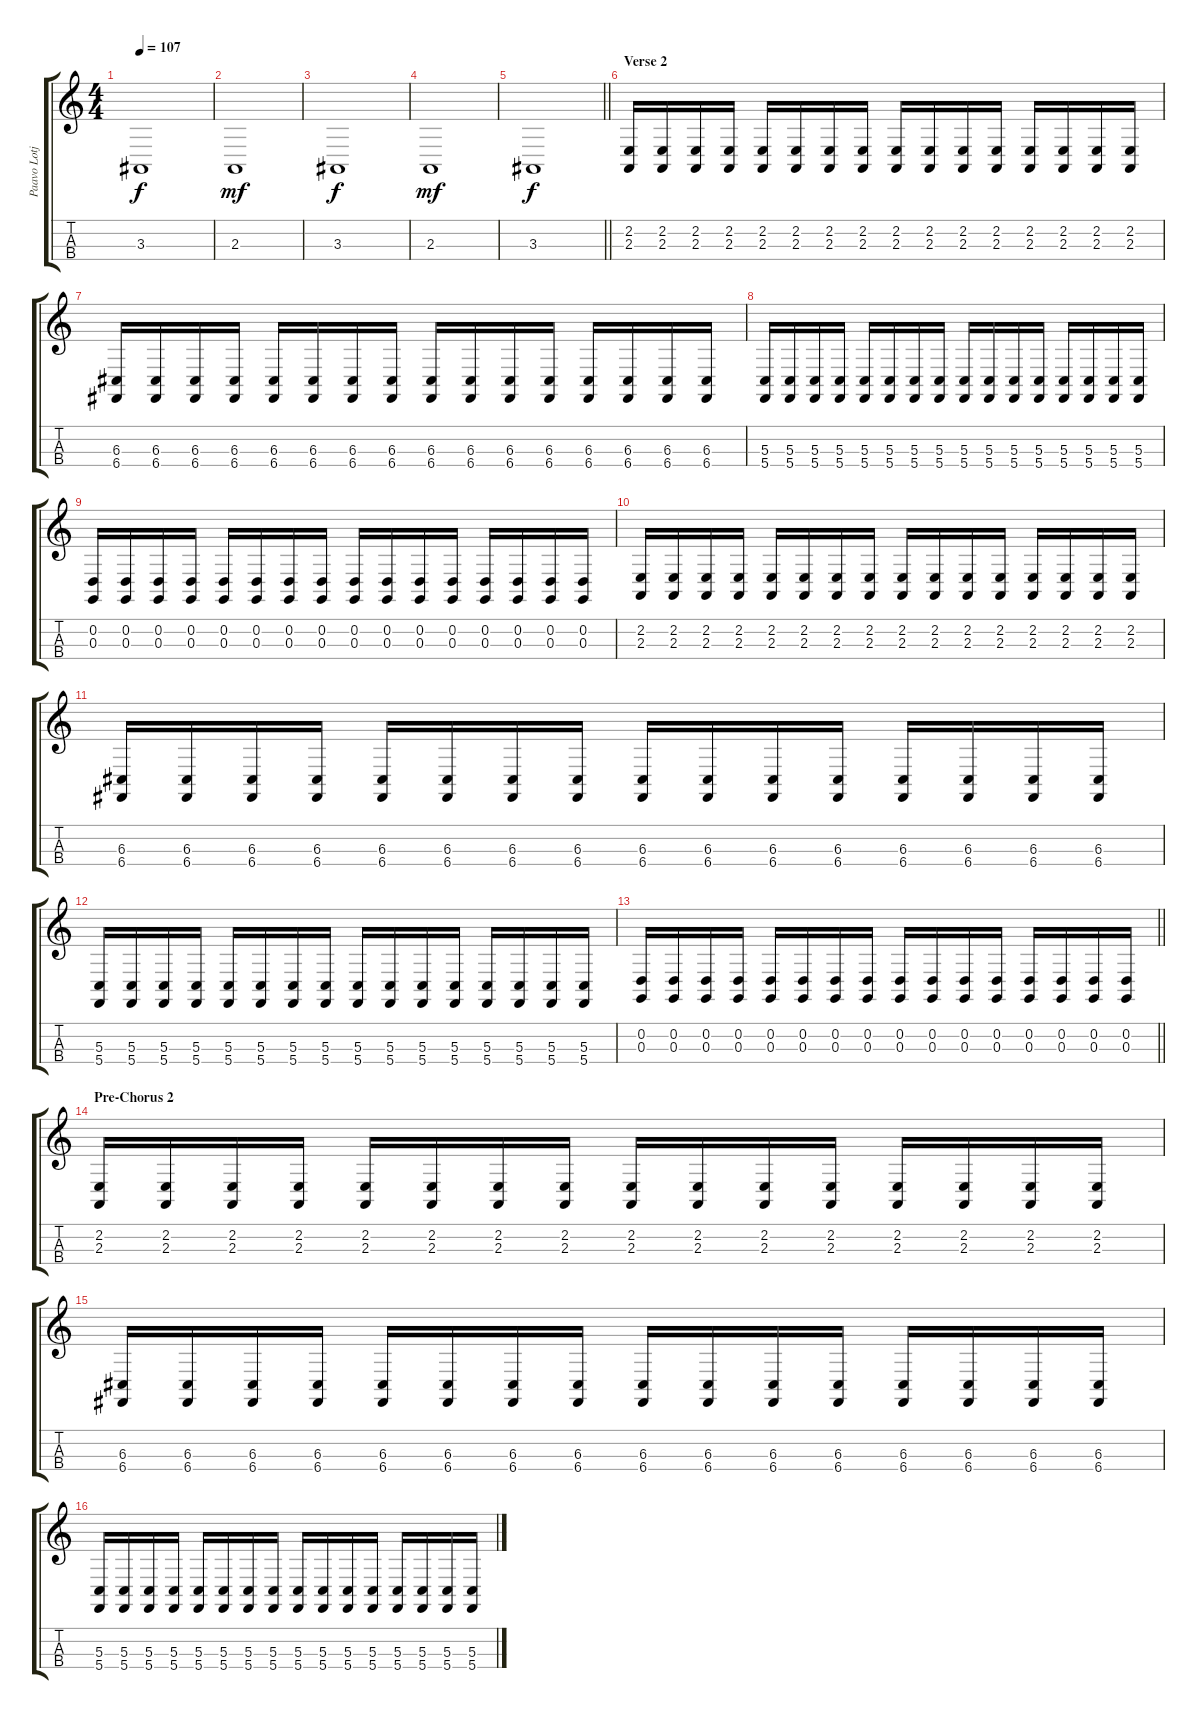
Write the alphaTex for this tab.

\track ("Paavo Lotjonen" "Paavo Lotj") {instrument cello}
\staff {score tabs}
\tuning (A3 D3 G2 C2) {hide}
\ts (4 4)
\tempo 107
\clef g2
\ks c
3.3.1{dy f} |
2.3.1{dy mf} |
3.3.1{dy f} |
2.3.1{dy mf} |
\barLineRight lightlight
3.3.1{dy f} |
\section ("" "Verse 2")
(2.2 2.3).16{balance 0 instrument distortionguitar} (2.2 2.3).16 (2.2 2.3).16 (2.2 2.3).16 (2.2 2.3).16 (2.2 2.3).16 (2.2 2.3).16 (2.2 2.3).16 (2.2 2.3).16 (2.2 2.3).16 (2.2 2.3).16 (2.2 2.3).16 (2.2 2.3).16 (2.2 2.3).16 (2.2 2.3).16 (2.2 2.3).16 |
(6.3 6.4).16 (6.3 6.4).16 (6.3 6.4).16 (6.3 6.4).16 (6.3 6.4).16 (6.3 6.4).16 (6.3 6.4).16 (6.3 6.4).16 (6.3 6.4).16 (6.3 6.4).16 (6.3 6.4).16 (6.3 6.4).16 (6.3 6.4).16 (6.3 6.4).16 (6.3 6.4).16 (6.3 6.4).16 |
(5.3 5.4).16 (5.3 5.4).16 (5.3 5.4).16 (5.3 5.4).16 (5.3 5.4).16 (5.3 5.4).16 (5.3 5.4).16 (5.3 5.4).16 (5.3 5.4).16 (5.3 5.4).16 (5.3 5.4).16 (5.3 5.4).16 (5.3 5.4).16 (5.3 5.4).16 (5.3 5.4).16 (5.3 5.4).16 |
(0.2 0.3).16 (0.2 0.3).16 (0.2 0.3).16 (0.2 0.3).16 (0.2 0.3).16 (0.2 0.3).16 (0.2 0.3).16 (0.2 0.3).16 (0.2 0.3).16 (0.2 0.3).16 (0.2 0.3).16 (0.2 0.3).16 (0.2 0.3).16 (0.2 0.3).16 (0.2 0.3).16 (0.2 0.3).16 |
(2.2 2.3).16 (2.2 2.3).16 (2.2 2.3).16 (2.2 2.3).16 (2.2 2.3).16 (2.2 2.3).16 (2.2 2.3).16 (2.2 2.3).16 (2.2 2.3).16 (2.2 2.3).16 (2.2 2.3).16 (2.2 2.3).16 (2.2 2.3).16 (2.2 2.3).16 (2.2 2.3).16 (2.2 2.3).16 |
(6.3 6.4).16 (6.3 6.4).16 (6.3 6.4).16 (6.3 6.4).16 (6.3 6.4).16 (6.3 6.4).16 (6.3 6.4).16 (6.3 6.4).16 (6.3 6.4).16 (6.3 6.4).16 (6.3 6.4).16 (6.3 6.4).16 (6.3 6.4).16 (6.3 6.4).16 (6.3 6.4).16 (6.3 6.4).16 |
(5.3 5.4).16 (5.3 5.4).16 (5.3 5.4).16 (5.3 5.4).16 (5.3 5.4).16 (5.3 5.4).16 (5.3 5.4).16 (5.3 5.4).16 (5.3 5.4).16 (5.3 5.4).16 (5.3 5.4).16 (5.3 5.4).16 (5.3 5.4).16 (5.3 5.4).16 (5.3 5.4).16 (5.3 5.4).16 |
\barLineRight lightlight
(0.2 0.3).16 (0.2 0.3).16 (0.2 0.3).16 (0.2 0.3).16 (0.2 0.3).16 (0.2 0.3).16 (0.2 0.3).16 (0.2 0.3).16 (0.2 0.3).16 (0.2 0.3).16 (0.2 0.3).16 (0.2 0.3).16 (0.2 0.3).16 (0.2 0.3).16 (0.2 0.3).16 (0.2 0.3).16 |
\section ("" "Pre-Chorus 2")
(2.2 2.3).16{balance 8 instrument cello} (2.2 2.3).16 (2.2 2.3).16 (2.2 2.3).16 (2.2 2.3).16 (2.2 2.3).16 (2.2 2.3).16 (2.2 2.3).16 (2.2 2.3).16 (2.2 2.3).16 (2.2 2.3).16 (2.2 2.3).16 (2.2 2.3).16 (2.2 2.3).16 (2.2 2.3).16 (2.2 2.3).16 |
(6.3 6.4).16 (6.3 6.4).16 (6.3 6.4).16 (6.3 6.4).16 (6.3 6.4).16 (6.3 6.4).16 (6.3 6.4).16 (6.3 6.4).16 (6.3 6.4).16 (6.3 6.4).16 (6.3 6.4).16 (6.3 6.4).16 (6.3 6.4).16 (6.3 6.4).16 (6.3 6.4).16 (6.3 6.4).16 |
(5.3 5.4).16 (5.3 5.4).16 (5.3 5.4).16 (5.3 5.4).16 (5.3 5.4).16 (5.3 5.4).16 (5.3 5.4).16 (5.3 5.4).16 (5.3 5.4).16 (5.3 5.4).16 (5.3 5.4).16 (5.3 5.4).16 (5.3 5.4).16 (5.3 5.4).16 (5.3 5.4).16 (5.3 5.4).16
